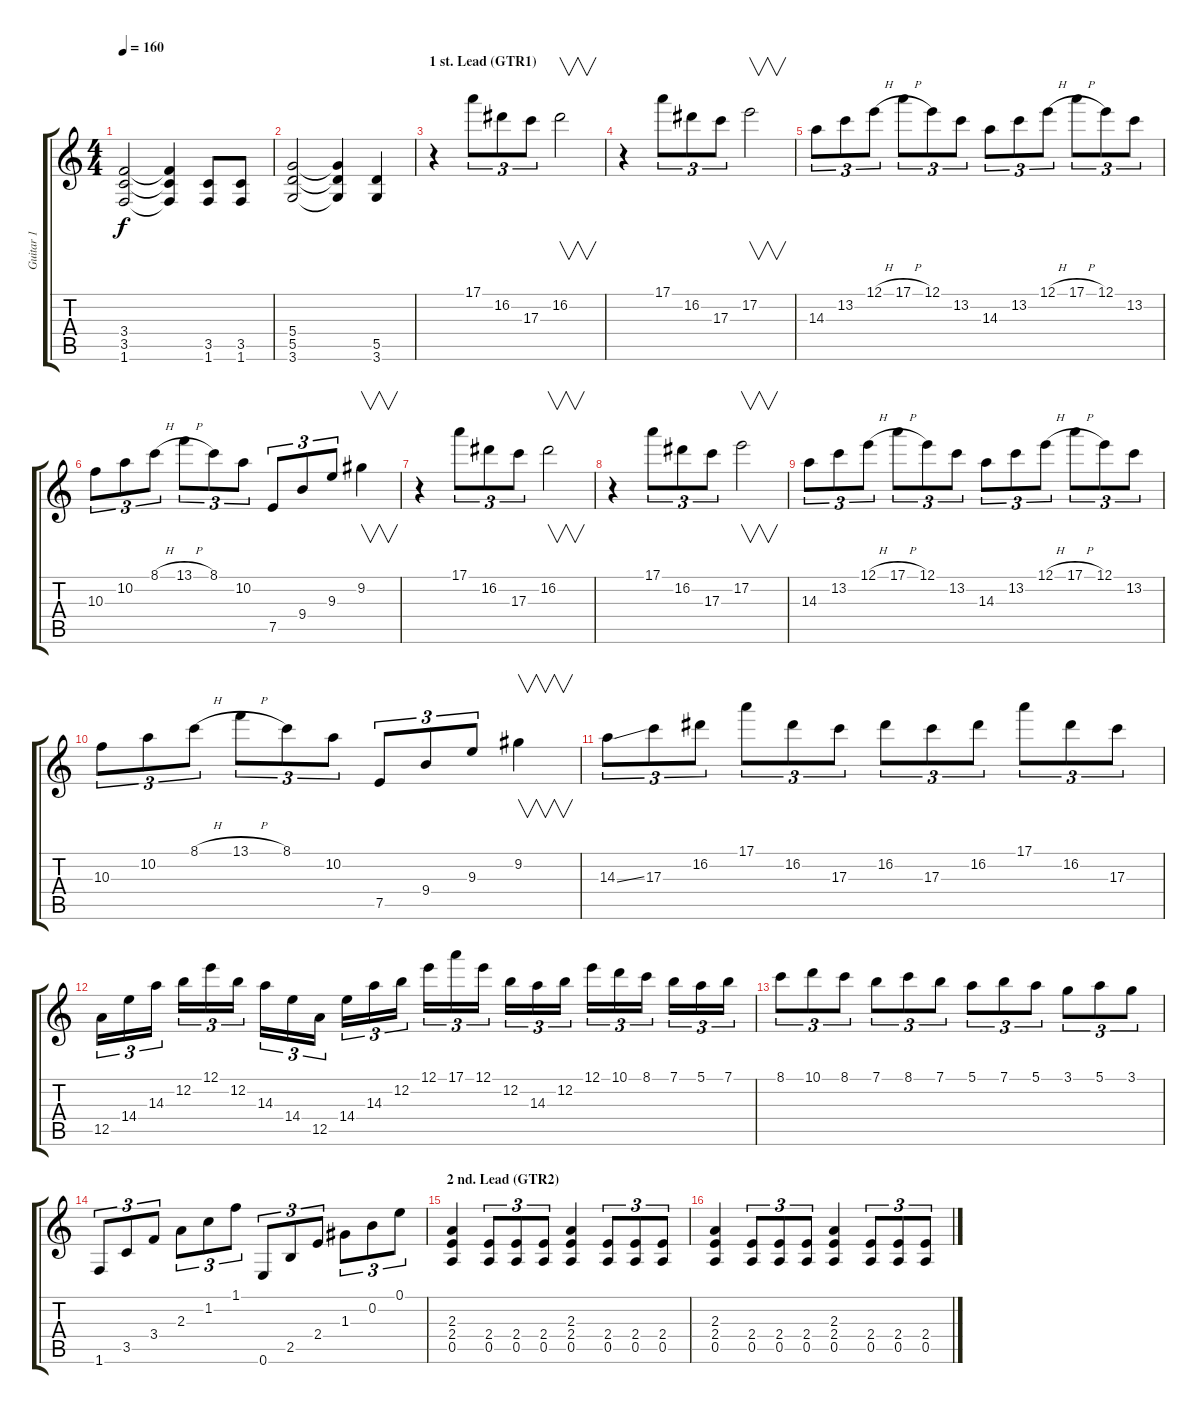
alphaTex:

\track ("Guitar 1" "Guitar 1") {instrument distortionguitar}
\staff {score tabs}
\tuning (E4 B3 G3 D3 A2 E2) {hide}
\ts (4 4)
\tempo 160
\clef g2
\ks c
(3.4 3.5 1.6).2{dy f} (3.4{t} 3.5{t} 1.6{t}).4 (3.5 1.6).8 (3.5 1.6).8 |
(5.4 5.5 3.6).2 (5.4{t} 5.5{t} 3.6{t}).4 (5.5 3.6).4 |
\section ("" "1 st. Lead (GTR1)")
r.4 17.1.8{tu (3 2)} 16.2.8{tu (3 2)} 17.3.8{tu (3 2)} 16.2.2{v} |
r.4 17.1.8{tu (3 2)} 16.2.8{tu (3 2)} 17.3.8{tu (3 2)} 17.2.2{v} |
14.3.8{tu (3 2)} 13.2.8{tu (3 2)} 12.1{h}.8{tu (3 2)} 17.1{h}.8{tu (3 2)} 12.1.8{tu (3 2)} 13.2.8{tu (3 2)} 14.3.8{tu (3 2)} 13.2.8{tu (3 2)} 12.1{h}.8{tu (3 2)} 17.1{h}.8{tu (3 2)} 12.1.8{tu (3 2)} 13.2.8{tu (3 2)} |
10.3.8{tu (3 2)} 10.2.8{tu (3 2)} 8.1{h}.8{tu (3 2)} 13.1{h}.8{tu (3 2)} 8.1.8{tu (3 2)} 10.2.8{tu (3 2)} 7.5.8{tu (3 2)} 9.4.8{tu (3 2)} 9.3.8{tu (3 2)} 9.2.4{v} |
r.4 17.1.8{tu (3 2)} 16.2.8{tu (3 2)} 17.3.8{tu (3 2)} 16.2.2{v} |
r.4 17.1.8{tu (3 2)} 16.2.8{tu (3 2)} 17.3.8{tu (3 2)} 17.2.2{v} |
14.3.8{tu (3 2)} 13.2.8{tu (3 2)} 12.1{h}.8{tu (3 2)} 17.1{h}.8{tu (3 2)} 12.1.8{tu (3 2)} 13.2.8{tu (3 2)} 14.3.8{tu (3 2)} 13.2.8{tu (3 2)} 12.1{h}.8{tu (3 2)} 17.1{h}.8{tu (3 2)} 12.1.8{tu (3 2)} 13.2.8{tu (3 2)} |
10.3.8{tu (3 2)} 10.2.8{tu (3 2)} 8.1{h}.8{tu (3 2)} 13.1{h}.8{tu (3 2)} 8.1.8{tu (3 2)} 10.2.8{tu (3 2)} 7.5.8{tu (3 2)} 9.4.8{tu (3 2)} 9.3.8{tu (3 2)} 9.2.4{v} |
14.3{ss}.8{tu (3 2)} 17.3.8{tu (3 2)} 16.2.8{tu (3 2)} 17.1.8{tu (3 2)} 16.2.8{tu (3 2)} 17.3.8{tu (3 2)} 16.2.8{tu (3 2)} 17.3.8{tu (3 2)} 16.2.8{tu (3 2)} 17.1.8{tu (3 2)} 16.2.8{tu (3 2)} 17.3.8{tu (3 2)} |
12.5.16{tu (3 2)} 14.4.16{tu (3 2)} 14.3.16{tu (3 2)} 12.2.16{tu (3 2)} 12.1.16{tu (3 2)} 12.2.16{tu (3 2)} 14.3.16{tu (3 2)} 14.4.16{tu (3 2)} 12.5.16{tu (3 2)} 14.4.16{tu (3 2)} 14.3.16{tu (3 2)} 12.2.16{tu (3 2)} 12.1.16{tu (3 2)} 17.1.16{tu (3 2)} 12.1.16{tu (3 2)} 12.2.16{tu (3 2)} 14.3.16{tu (3 2)} 12.2.16{tu (3 2)} 12.1.16{tu (3 2)} 10.1.16{tu (3 2)} 8.1.16{tu (3 2)} 7.1.16{tu (3 2)} 5.1.16{tu (3 2)} 7.1.16{tu (3 2)} |
8.1.8{tu (3 2)} 10.1.8{tu (3 2)} 8.1.8{tu (3 2)} 7.1.8{tu (3 2)} 8.1.8{tu (3 2)} 7.1.8{tu (3 2)} 5.1.8{tu (3 2)} 7.1.8{tu (3 2)} 5.1.8{tu (3 2)} 3.1.8{tu (3 2)} 5.1.8{tu (3 2)} 3.1.8{tu (3 2)} |
1.6.8{tu (3 2)} 3.5.8{tu (3 2)} 3.4.8{tu (3 2)} 2.3.8{tu (3 2)} 1.2.8{tu (3 2)} 1.1.8{tu (3 2)} 0.6.8{tu (3 2)} 2.5.8{tu (3 2)} 2.4.8{tu (3 2)} 1.3.8{tu (3 2)} 0.2.8{tu (3 2)} 0.1.8{tu (3 2)} |
\section ("" "2 nd. Lead (GTR2)")
(2.3 2.4 0.5).4 (2.4 0.5).8{tu (3 2)} (2.4 0.5).8{tu (3 2)} (2.4 0.5).8{tu (3 2)} (2.3 2.4 0.5).4 (2.4 0.5).8{tu (3 2)} (2.4 0.5).8{tu (3 2)} (2.4 0.5).8{tu (3 2)} |
(2.3 2.4 0.5).4 (2.4 0.5).8{tu (3 2)} (2.4 0.5).8{tu (3 2)} (2.4 0.5).8{tu (3 2)} (2.3 2.4 0.5).4 (2.4 0.5).8{tu (3 2)} (2.4 0.5).8{tu (3 2)} (2.4 0.5).8{tu (3 2)}
